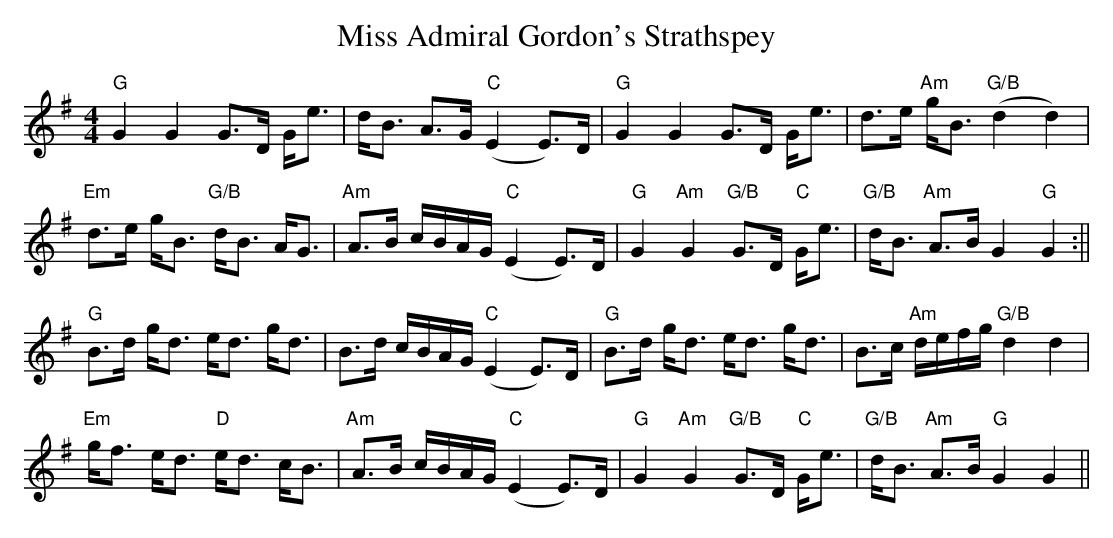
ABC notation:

X:1
T:Miss Admiral Gordon's Strathspey
M:4/4
L:1/8
K:G
"G"G2 G2 G3/2D1/2 G1/2e3/2|d1/2B3/2 A3/2G1/2 "C"(E2 E3/2)D1/2|"G"G2 G2 G3/2D1/2 G1/2e3/2|d3/2e1/2 "Am"g1/2B3/2 "G/B"(d2 d2)|
"Em"d3/2e1/2 g1/2B3/2 "G/B"d1/2B3/2 A1/2G3/2|"Am"A3/2B1/2 c/2B/2A/2G/2 "C"(E2 E3/2)D/2|"G"G2 "Am"G2 "G/B"G3/2D/2 "C"G/2e3/2|"G/B"d/2B3/2 "Am"A3/2B/2G2 "G"G2:||
"G"B3/2d/2 g/2d3/2 e/2d3/2 g/2d3/2|B3/2d/2 c/2B/2A/2G/2 "C"(E2 E3/2)D/2| "G"B3/2d/2 g/2d3/2 e/2d3/2 g/2d3/2|B3/2c/2 "Am"d/2e/2f/2g/2 "G/B"d2 d2|
"Em"g/2f3/2 e/2d3/2 "D"e/2d3/2 c/2B3/2|"Am"A3/2B/2 c/2B/2A/2G/2 "C"(E2 E3/2)D/2|"G"G2 "Am"G2 "G/B"G3/2D/2 "C"G/2e3/2|"G/B"d/2B3/2 "Am"A3/2B/2 "G"G2 G2||
